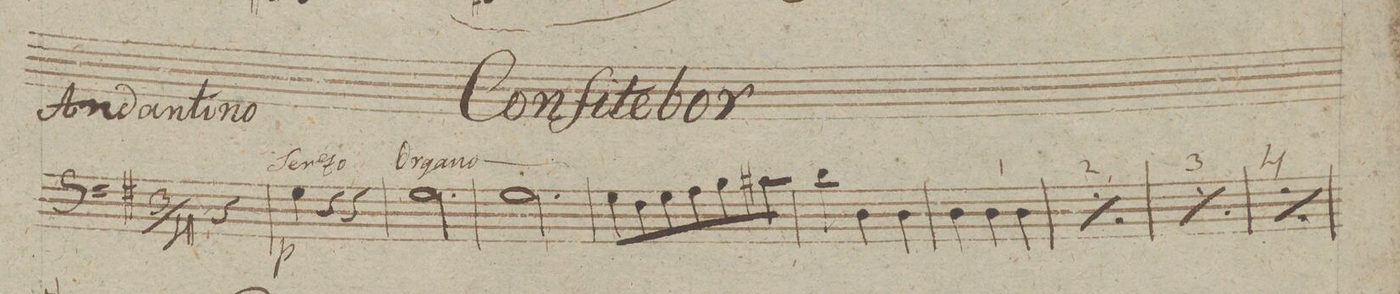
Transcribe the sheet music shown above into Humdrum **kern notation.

**kern	**fba	**dynam
*I"Organo	*	*
*clefF4	*	*
*k[f#]	*	*
*M3/4	*	*
4r	.	.
=1	=1	=1
4G\	.	p
4r	.	.
4r	.	.
=2	=2	=2
*2\right	*	*
2.G\	.	.
=3	=3	=3
2.G\	.	.
=4	=4	=4
8G\L	.	.
8F#\	.	.
8G\	.	.
8A\	.	.
8B\	.	.
8c#X\J	.	.
=5	=5	=5
4d\	.	.
4D\	.	.
4D\	.	.
=6	=6	=6
4D\	.	.
4D\	.	.
4D\	.	.
=7	=7	=7
*rep	*	*
4D\	.	.
4D\	.	.
4D\	.	.
*Xrep	*	*
=8	=8	=8
*rep	*	*
4D\	.	.
4D\	.	.
4D\	.	.
*Xrep	*	*
=9	=9	=9
*rep	*	*
4D\	.	.
4D\	.	.
4D\	.	.
*Xrep	*	*
=10	=10	=10
*-	*-	*-
